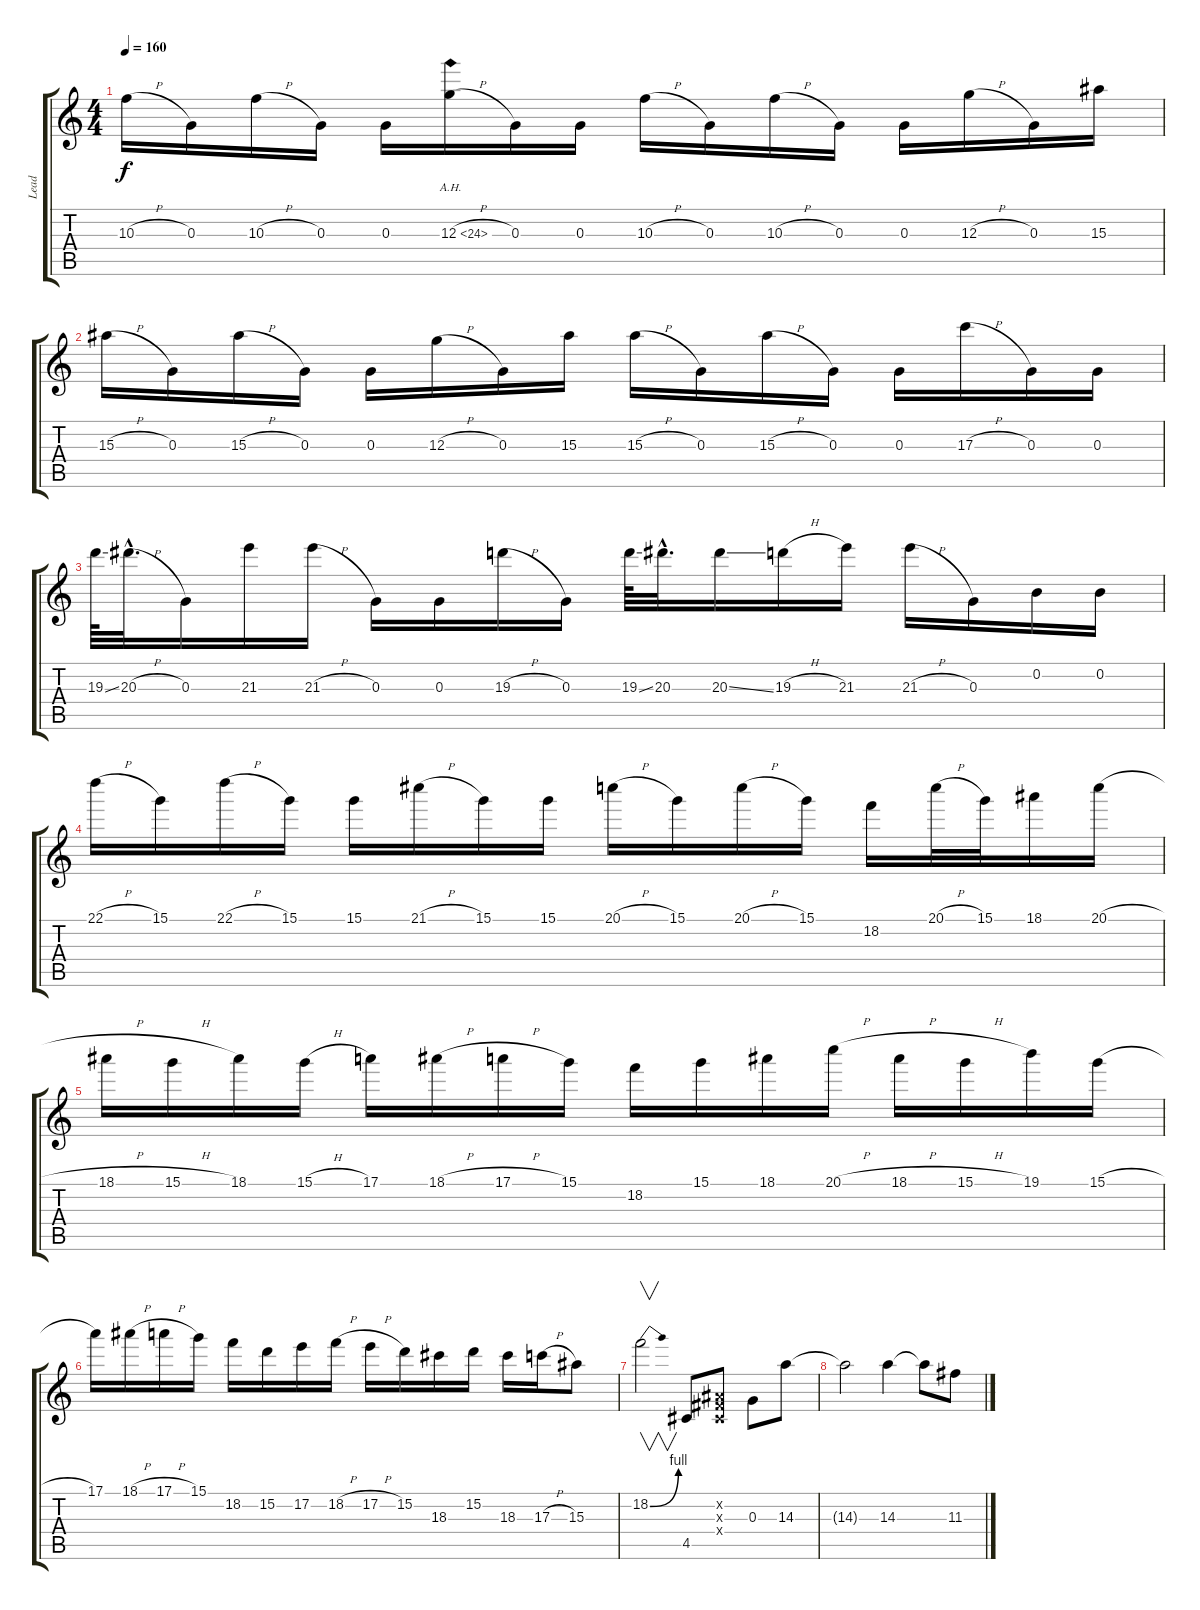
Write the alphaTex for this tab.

\track ("Lead" "Lead") {instrument distortionguitar}
\staff {score tabs}
\tuning (E4 B3 G3 D3 A2 E2) {hide}
\ts (4 4)
\tempo 160
\clef g2
\ks c
10.3{h}.16{dy f} 0.3.16 10.3{h}.16 0.3.16 0.3.16 12.3{ah 12 h}.16 0.3.16 0.3.16 10.3{h}.16 0.3.16 10.3{h}.16 0.3.16 0.3.16 12.3{h}.16 0.3.16 15.3.16 |
15.3{h}.16 0.3.16 15.3{h}.16 0.3.16 0.3.16 12.3{h}.16 0.3.16 15.3.16 15.3{h}.16 0.3.16 15.3{h}.16 0.3.16 0.3.16 17.3{h}.16 0.3.16 0.3.16 |
19.3{ss}.64 20.3{h hac}.32{d} 0.3.16 21.3.16 21.3{h}.16 0.3.16 0.3.16 19.3{h}.16 0.3.16 19.3{ss}.64 20.3{hac}.32{d} 20.3{ss}.16 19.3{h}.16 21.3.16 21.3{h}.16 0.3.16 0.2.16 0.2.16 |
22.1{h}.16 15.1.16 22.1{h}.16 15.1.16 15.1.16 21.1{h}.16 15.1.16 15.1.16 20.1{h}.16 15.1.16 20.1{h}.16 15.1.16 18.2.16 20.1{h}.32 15.1.32 18.1.16 20.1{h}.16 |
18.1{h}.16 15.1{h}.16 18.1.16 15.1{h}.16 17.1.16 18.1{h}.16 17.1{h}.16 15.1.16 18.2.16 15.1.16 18.1.16 20.1{h}.16 18.1{h}.16 15.1{h}.16 19.1.16 15.1{h}.16 |
17.1.16 18.1{h}.16 17.1{h}.16 15.1.16 18.2.16 15.2.16 17.2.16 18.2{h}.16 17.2{h}.16 15.2.16 18.3.16 15.2.16 18.3.16 17.3{h}.16 15.3.8 |
18.2{be (bend 0 0 60 4)}.2{v} 4.5.8 (-1.2{x} -1.3{x} -1.4{x}).8 0.3.8 14.3.8 |
14.3{t}.2 14.3.4 14.3{t}.8 11.3.8
